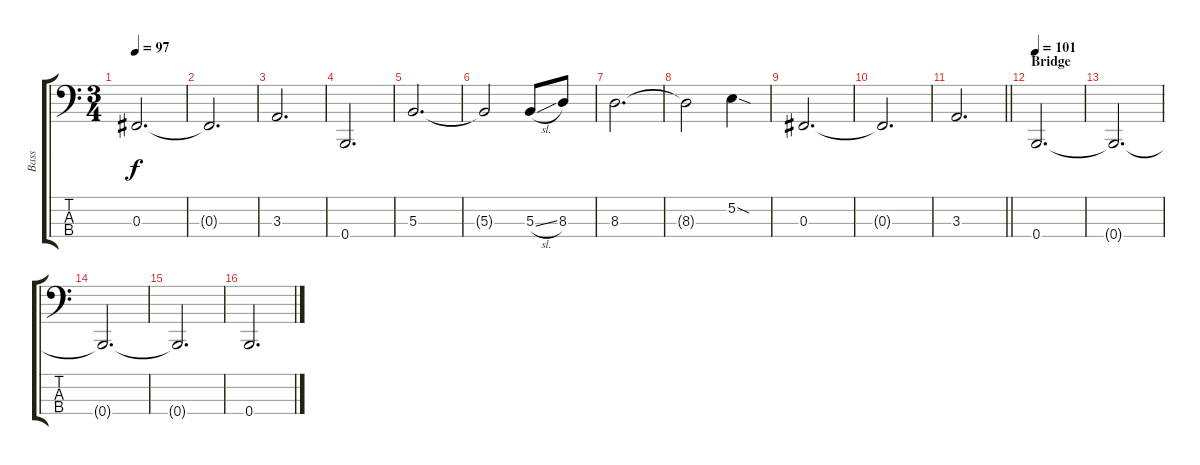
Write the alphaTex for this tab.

\track ("Bass" "Bass") {instrument electricbasspick}
\staff {score tabs}
\tuning (E2 B1 Gb1 B0) {hide}
\ts (3 4)
\tempo 97
\clef f4
\ks c
0.3.2{d dy f} |
0.3{t}.2{d} |
3.3.2{d} |
0.4.2{d} |
5.3.2{d} |
5.3{t}.2 5.3{sl}.8 8.3.8 |
8.3.2{d} |
8.3{t}.2 5.2{sod}.4 |
0.3.2{d} |
0.3{t}.2{d} |
\barLineRight lightlight
3.3.2{d} |
\section ("" "Bridge")
\tempo 101
0.4.2{d} |
0.4{t}.2{d} |
0.4{t}.2{d} |
0.4{t}.2{d} |
0.4.2{d}
